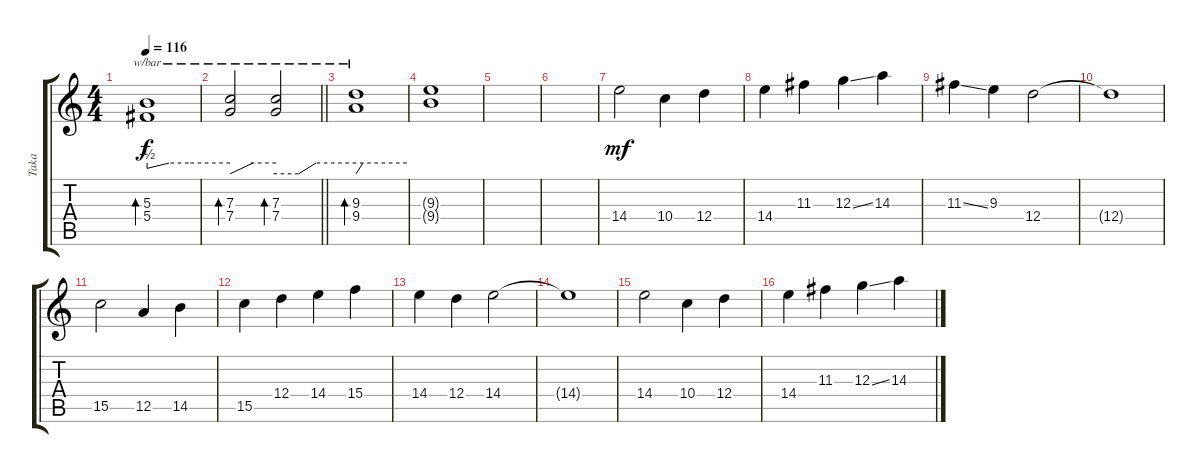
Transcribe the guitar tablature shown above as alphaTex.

\track ("Taka" "Taka") {instrument electricguitarjazz}
\staff {score tabs}
\tuning (E4 B3 G3 D3 A2 E2) {hide}
\ts (4 4)
\tempo 116
\clef g2
\ks c
(5.3 5.4).1{tbe (custom default 0 -2 16 0 30 0 60 0) bd 240 dy f} |
\barLineRight lightlight
(7.3 7.4).2{tbe (custom default 0 -4 30 0 60 0) bd 240} (7.3 7.4).2{tbe (custom default 0 -4 17 -4 30 0 60 0) bd 240} |
\section ("" "")
(9.3 9.4).1{tbe (custom default 0 -4 8 0 60 0) bd 240} |
(9.3{t} 9.4{t}).1 |
|
|
14.4.2{dy mf} 10.4.4 12.4.4 |
14.4.4 11.3.4 12.3{ss}.4 14.3.4 |
11.3{ss}.4 9.3.4 12.4.2 |
12.4{t}.1 |
15.5.2 12.5.4 14.5.4 |
15.5.4 12.4.4 14.4.4 15.4.4 |
14.4.4 12.4.4 14.4.2 |
14.4{t}.1 |
14.4.2 10.4.4 12.4.4 |
14.4.4 11.3.4 12.3{ss}.4 14.3.4
